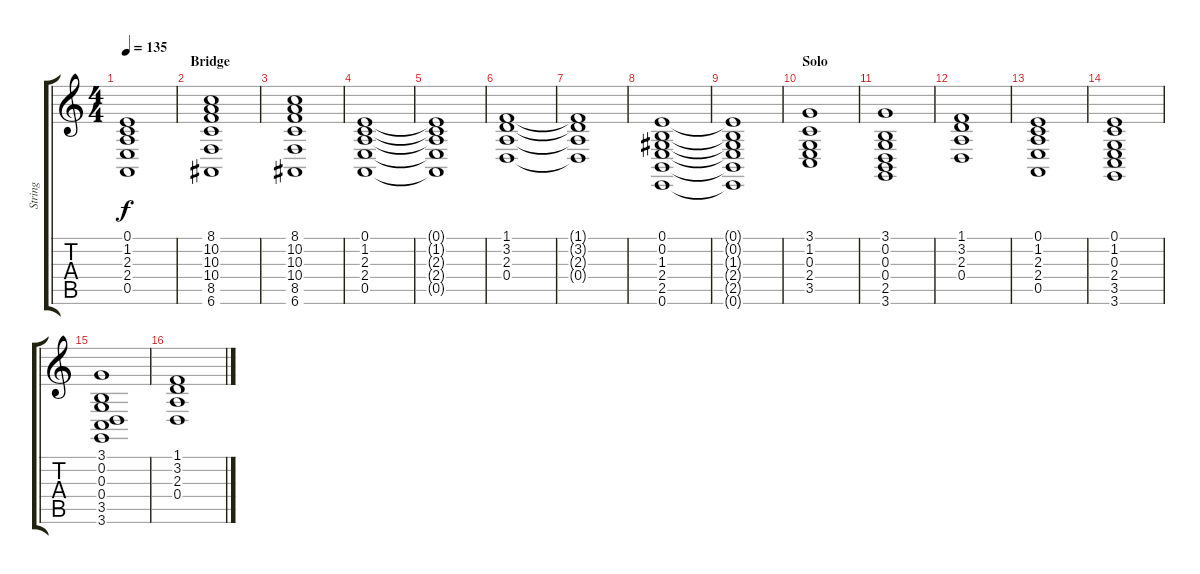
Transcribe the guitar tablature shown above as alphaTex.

\track ("String" "String") {instrument stringensemble1}
\staff {score tabs}
\tuning (E4 B3 G3 D3 A2 E2) {hide}
\ts (4 4)
\tempo 135
\clef g2
\ks c
(0.1 1.2 2.3 2.4 0.5).1{dy f} |
\section ("" "Bridge")
(8.1 10.2 10.3 10.4 8.5 6.6).1 |
(8.1 10.2 10.3 10.4 8.5 6.6).1 |
(0.1 1.2 2.3 2.4 0.5).1 |
(0.1{t} 1.2{t} 2.3{t} 2.4{t} 0.5{t}).1 |
(1.1 3.2 2.3 0.4).1 |
(1.1{t} 3.2{t} 2.3{t} 0.4{t}).1 |
(0.1 0.2 1.3 2.4 2.5 0.6).1 |
(0.1{t} 0.2{t} 1.3{t} 2.4{t} 2.5{t} 0.6{t}).1 |
\section ("" "Solo")
(3.1 1.2 0.3 2.4 3.5).1 |
(3.1 0.2 0.3 0.4 2.5 3.6).1 |
(1.1 3.2 2.3 0.4).1 |
(0.1 1.2 2.3 2.4 0.5).1 |
(0.1 1.2 0.3 2.4 3.5 3.6).1 |
(3.1 0.2 0.3 0.4 3.5 3.6).1 |
(1.1 3.2 2.3 0.4).1
